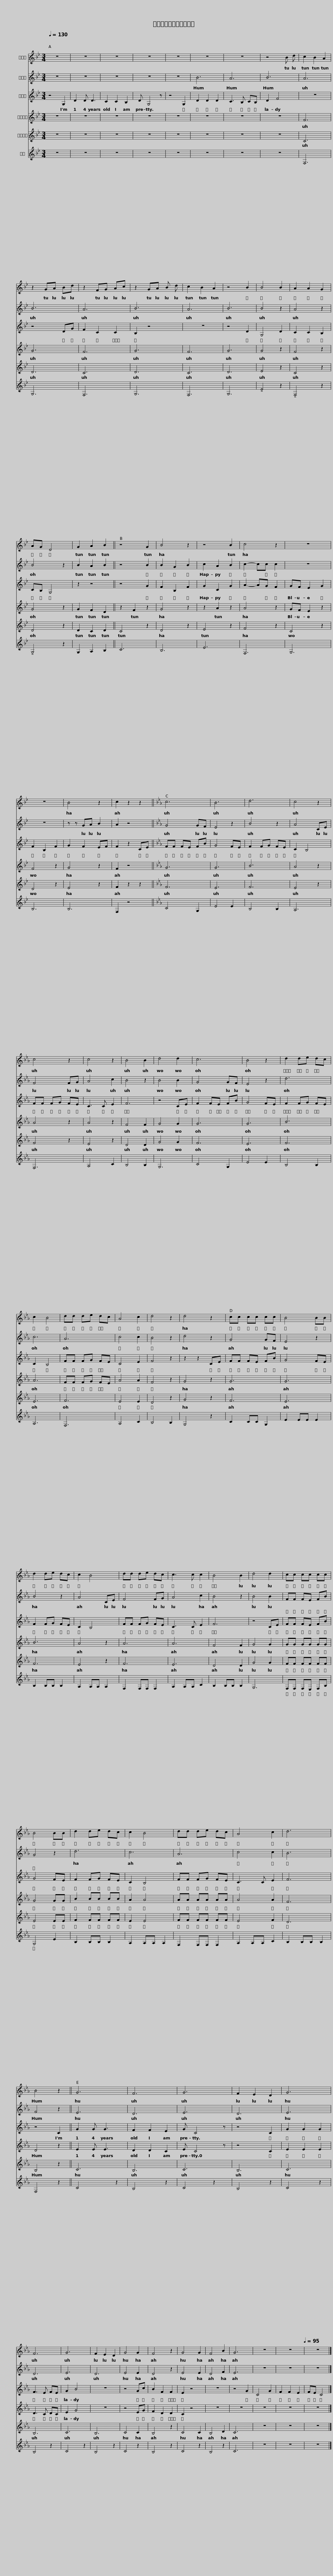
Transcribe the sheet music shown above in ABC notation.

X:1
%%score 1 2 3 4 5 6
L:1/8
Q:1/4=130
M:3/4
I:linebreak $
K:Bb
V:1 treble
V:2 treble
V:3 treble
V:4 treble
V:5 treble
V:6 treble
V:1
 z6 | z6 | z6 | z6 | z6 |$ %5
 z6 | z6 | z4 B d | c2 B2 A2 | z2 GA Bd |$ %10
 z2 FG Ac | z2 GA B d | c2 B2 A2 | z4 B2 | B4 B2 |$ %15
 A2 A2 G2 | AG D4 | G2 A2 B2 || z4 G2 | B4 z2 |$ %20
 z4 B2 | c4 z2 | z6 | z6 | B4 z2 |$ %25
 c2 z2 z2 ||[K:Eb] c6 | B6 | d6 | c4 z2 |$ %30
 c4 z2 | c4 z2 | B4 B2 | d4 d2 | c6 |$ %35
 B4 z2 | d2 de dc | c2 B4 | dd de dc | A4 c2 |$ %40
 d4 z2 | d4 z2 | cc cc cc | B4 BB | d2 de dc |$ %45
 c2 B4 | dd de dc | c3 c c2 | B4 B2 | d4 d2 |$ %50
 cc cc cc | B4 BB | d2 de dc | c2 B4 | dd de dc |$ %55
 A4 c2 | d6 | B4 z2 || G6 | F6 |$ %60
 G6 | F2 E2 D2 | G6 | F6 | G6 |$ %65
 F2 E2 D2 | G4 G2 | F4 z2 | G4 G2 | F4 B2 |$ %70
 G6 | z6 | z6[Q:1/4=95] | z6 |] %74
V:2
 z6 | z6 | z6 | z6 | z6 |$ %5
 B6 | A6 | B6 | A6 | B6 |$ %10
 A6 | B6 | A6 | B6 | B4 z2 |$ %15
 A4 z2 | B4 z2 | B2 A2 B2 || z4 B2 | B2 G2 B2 |$ %20
 c2 A2 B2 | c2- cc c2 | z6 | z6 | z z GA B2 |$ %25
 A2 z4 ||[K:Eb] G4 GF | E4 z2 | B4 z2 | A4 CE |$ %30
 F4 FG | A4 c2 | B4 z2 | B4 B2 | G4 GF |$ %35
 E4 z2 | d6 | c6 | A6 | c4 c2 |$ %40
 B4 z2 | d4 z2 | G4 GF | E4 z2 | B4 z2 |$ %45
 A4 CE | F4 FG | A4 c2 | B4 z2 | B4 B2 |$ %50
 FF FE FB | G4 z2 | d6 | c6 | A6 |$ %55
 c4 c2 | B6 | F4 z2 || E6 | D6 |$ %60
 E6 | D6 | E6 | D6 | E6 |$ %65
 D6 | E4 E2 | D4 z2 | E4 E2 | D4 F2 |$ %70
 E6 | z6 | z6 | z6 |] %74
V:3
 z4 G,2 | D2 D D3 | C2 C2 B,2 | D G,4 z | z4 G,2 |$ %5
 D2 D2 D2 | C3 B, CB, | D2 F4 | z6 | z4 DG |$ %10
 F2 C2 C2 | B,2 z4 | z6 | z4 D2 | G,4 D2 |$ %15
 C2 C2 B,2 | CB, G,4 | z2 z4 || z4 G2 | F2 B,2 F2 |$ %20
 G2 C2 G2 | A2- AG F2 | GF E2 G2 | F2 B,2 F2 | G2 F2 EF |$ %25
 F2 z2 CE ||[K:Eb] FF FE FB | G4 FE | F2 FG FE | C2 B,4 |$ %30
 FF FG FE | C3 C E2 | F6 | z4 CE | F2 FE FB |$ %35
 G4 FE | F2 FG FE | C2 B,4 | FF FG FE | C4 E2 |$ %40
 F4 z2 | z2 z2 CE | FF FE FB | G4 FE | F2 FG FE |$ %45
 C2 B,4 | FF FG FE | C3 C E2 | F6 | z4 CE |$ %50
 FF FE FB | G4 FE | F2 FG FE | C2 B,4 | FF FG FE |$ %55
 C3 C E2 | F6 | z4 C2 || G2 G G3 | F2 F2 E2 |$ %60
 G C4 z | z4 C2 | G2 G2 G2 | F3 E FE | G2 B4 |$ %65
 z6 | z4 Gc | B2 F2 F2 | E2 z4 | z6 |$ %70
 z4 G2 | C4 G2 | F2 F2 E2 | FE C4 |] %74
V:4
 z6 | z6 | z6 | z6 | z6 |$ %5
 z6 | z6 | z6 | F6 | G6 |$ %10
 F6 | G6 | F6 | G6 | G4 z2 |$ %15
 F4 z2 | G4 z2 | G2 F2 D2 || z2 F2 z2 | G4 z2 |$ %20
 z2 A2 z2 | A4 z2 | GF E2 z2 | F4 z2 | G4 z2 |$ %25
 F2 z4 ||[K:Eb] G6 | G6 | B6 | A4 z2 |$ %30
 A4 z2 | A4 z2 | F4 F2 | G4 G2 | G6 |$ %35
 G6 | B6 | A6 | FF FG FE | A4 A2 |$ %40
 F4 z2 | G4 z2 | G6 | G6 | B6 |$ %45
 A4 z2 | A6 | A6 | F4 F2 | G4 G2 |$ %50
 GG GG GG | G4 GG | B2 BB BB | A2 A4 | AA AA AA |$ %55
 A4 A2 | F6 | D4 z2 || E2 E E3 | D2 D2 C2 |$ %60
 E C4 z | z4 C2 | E2 E2 E2 | D3 C DC | E2 G4 |$ %65
 z6 | z4 EG | F2 D2 D2 | C2 z4 | z6 |$ %70
 z6 | z6 | z6 | z6 |] %74
V:5
 z6 | z6 | z6 | z6 | z6 |$ %5
 z6 | z6 | z6 | C6 | D6 |$ %10
 C6 | D6 | C6 | D6 | E4 z2 |$ %15
 C4 z2 | D4 z2 | D2 C2 D2 || C4 z2 | D4 z2 |$ %20
 E4 z2 | F4 z2 | C4 z2 | D4 z2 | E4 z2 |$ %25
 F2 z2 z2 ||[K:Eb] F6 | E6 | F6 | E4 z2 |$ %30
 F4 z2 | E4 z2 | D4 D2 | G4 G2 | F6 |$ %35
 E6 | F6 | E6 | F6 | E4 E2 |$ %40
 D4 z2 | G4 z2 | F6 | E6 | F6 |$ %45
 E4 z2 | F6 | E6 | D4 D2 | G4 G2 |$ %50
 FF FF FF | E4 EE | F2 FF FF | E2 E4 | FF FF FF |$ %55
 E4 F2 | D6 | B,4 z2 || C6 | B,6 |$ %60
 C6 | B,6 | C6 | B,6 | C6 |$ %65
 B,6 | C4 C2 | B,4 z2 | C4 C2 | B,4 D2 |$ %70
 C6 | z6 | z6 | z6 |] %74
V:6
 z6 | z6 | z6 | z6 | z6 |$ %5
 z6 | z6 | z6 | F,6 | G,6 |$ %10
 F,6 | G,6 | F,6 | G,6 | !tenuto!E4 z2 |$ %15
 !tenuto!F,4 z2 | !tenuto!G,4 z2 | G,2 A,2 B,2 || C6 | B,6 |$ %20
 E6 | F,6 | G,6 | B,6 | B,6 |$ %25
 F,2 z4 ||[K:Eb] C4 G,2 | E4 E2 | B,4 B,2 | A,6 |$ %30
 F,6 | A,4 C2 | B,4 B,2 | G,6 | C4 G,2 |$ %35
 E4 E2 | B,4 B,2 | A,6 | F,6 | A,4 C2 |$ %40
 B,4 B,2 | G,4 z2 | C2 CC G,2 | E2 EE E2 | B,2 B,B, B,2 |$ %45
 A,2 A,A, A,2 | F,2 F,F, F,2 | A,2 A,A, C2 | B,2 B,B, B,2 | G,6 |$ %50
 F,F, F,E, F,B, | G,4 E2 | B,2 B,B, B,2 | A,2 A,A, A,2 | F,2 F,F, F,2 |$ %55
 A,2 A,A, C2 | B,2 B,B, B,2 | F,4 z2 || C4 z2 | B,4 z2 |$ %60
 C4 z2 | B,4 z2 | C4 z2 | B,4 z2 | C4 z2 |$ %65
 B,4 z2 | C4 z2 | B,4 z2 | C4 z2 | B,4 z2 |$ %70
 C6 | z6 | z6 | z6 |] %74
